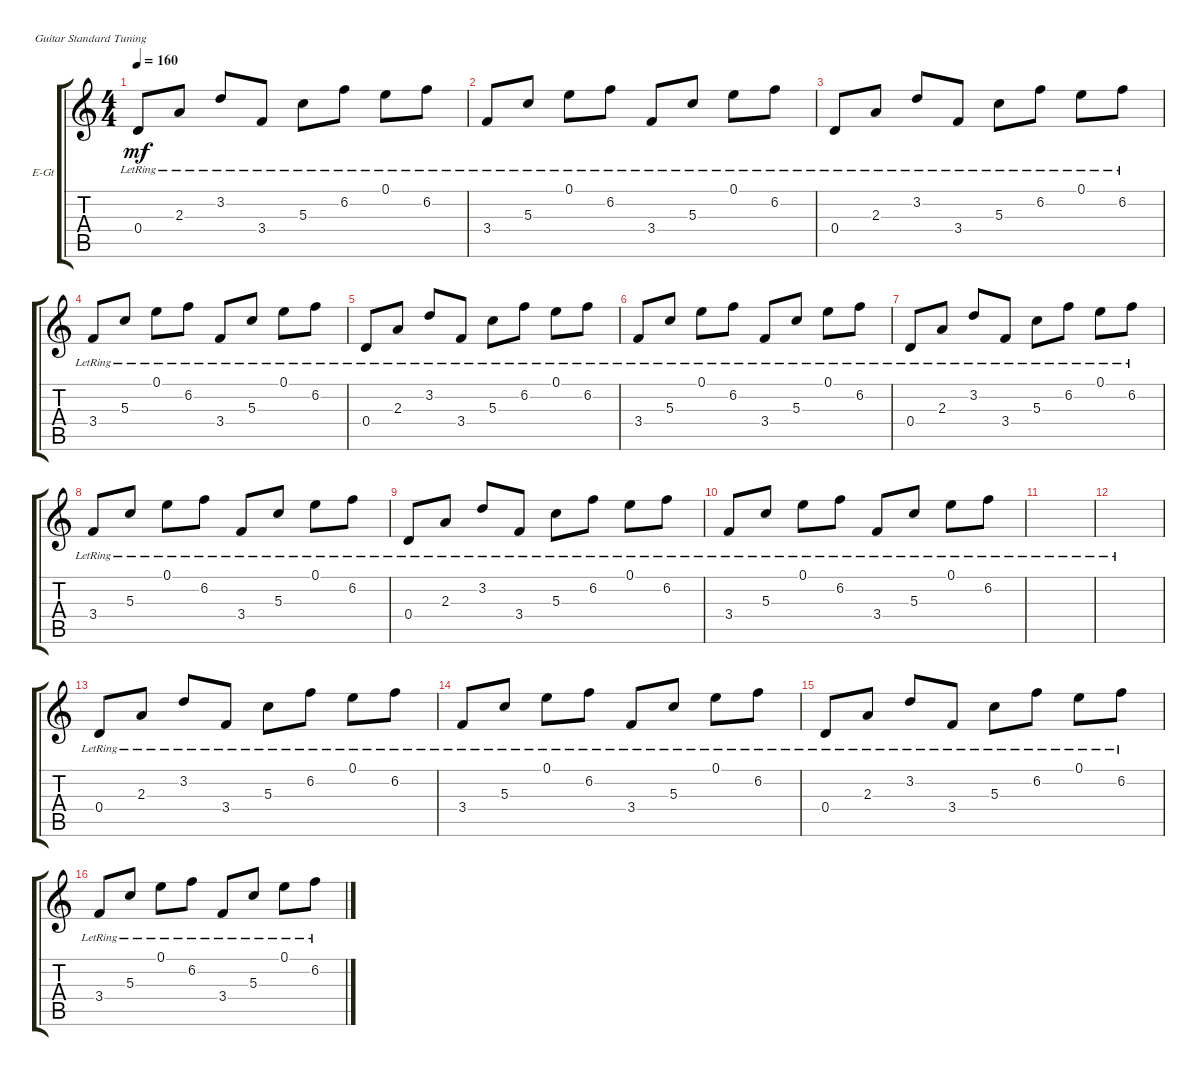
\defaultSystemsLayout 4
\bracketExtendMode groupsimilarinstruments
\firstSystemTrackNameOrientation horizontal
\otherSystemsTrackNameOrientation horizontal
\track ("Clean Guitar" "E-Gt") {instrument electricguitarclean}
\staff {score tabs}
\tuning (E4 B3 G3 D3 A2 E2)
\ts (4 4)
\tempo 160
\clef g2
\ks c
0.4{lr}.8{dy mf instrument electricguitarclean} 2.3{lr}.8 3.2{lr}.8 3.4{lr}.8 5.3{lr}.8 6.2{lr}.8 0.1{lr}.8 6.2{lr}.8 |
3.4{lr}.8 5.3{lr}.8 0.1{lr}.8 6.2{lr}.8 3.4{lr}.8 5.3{lr}.8 0.1{lr}.8 6.2{lr}.8 |
0.4{lr}.8 2.3{lr}.8 3.2{lr}.8 3.4{lr}.8 5.3{lr}.8 6.2{lr}.8 0.1{lr}.8 6.2{lr}.8 |
3.4{lr}.8 5.3{lr}.8 0.1{lr}.8 6.2{lr}.8 3.4{lr}.8 5.3{lr}.8 0.1{lr}.8 6.2{lr}.8 |
0.4{lr}.8 2.3{lr}.8 3.2{lr}.8 3.4{lr}.8 5.3{lr}.8 6.2{lr}.8 0.1{lr}.8 6.2{lr}.8 |
3.4{lr}.8 5.3{lr}.8 0.1{lr}.8 6.2{lr}.8 3.4{lr}.8 5.3{lr}.8 0.1{lr}.8 6.2{lr}.8 |
0.4{lr}.8 2.3{lr}.8 3.2{lr}.8 3.4{lr}.8 5.3{lr}.8 6.2{lr}.8 0.1{lr}.8 6.2{lr}.8 |
3.4{lr}.8 5.3{lr}.8 0.1{lr}.8 6.2{lr}.8 3.4{lr}.8 5.3{lr}.8 0.1{lr}.8 6.2{lr}.8 |
0.4{lr}.8 2.3{lr}.8 3.2{lr}.8 3.4{lr}.8 5.3{lr}.8 6.2{lr}.8 0.1{lr}.8 6.2{lr}.8 |
3.4{lr}.8 5.3{lr}.8 0.1{lr}.8 6.2{lr}.8 3.4{lr}.8 5.3{lr}.8 0.1{lr}.8 6.2{lr}.8 |
|
|
0.4{lr}.8 2.3{lr}.8 3.2{lr}.8 3.4{lr}.8 5.3{lr}.8 6.2{lr}.8 0.1{lr}.8 6.2{lr}.8 |
3.4{lr}.8 5.3{lr}.8 0.1{lr}.8 6.2{lr}.8 3.4{lr}.8 5.3{lr}.8 0.1{lr}.8 6.2{lr}.8 |
0.4{lr}.8 2.3{lr}.8 3.2{lr}.8 3.4{lr}.8 5.3{lr}.8 6.2{lr}.8 0.1{lr}.8 6.2{lr}.8 |
3.4{lr}.8 5.3{lr}.8 0.1{lr}.8 6.2{lr}.8 3.4{lr}.8 5.3{lr}.8 0.1{lr}.8 6.2{lr}.8
